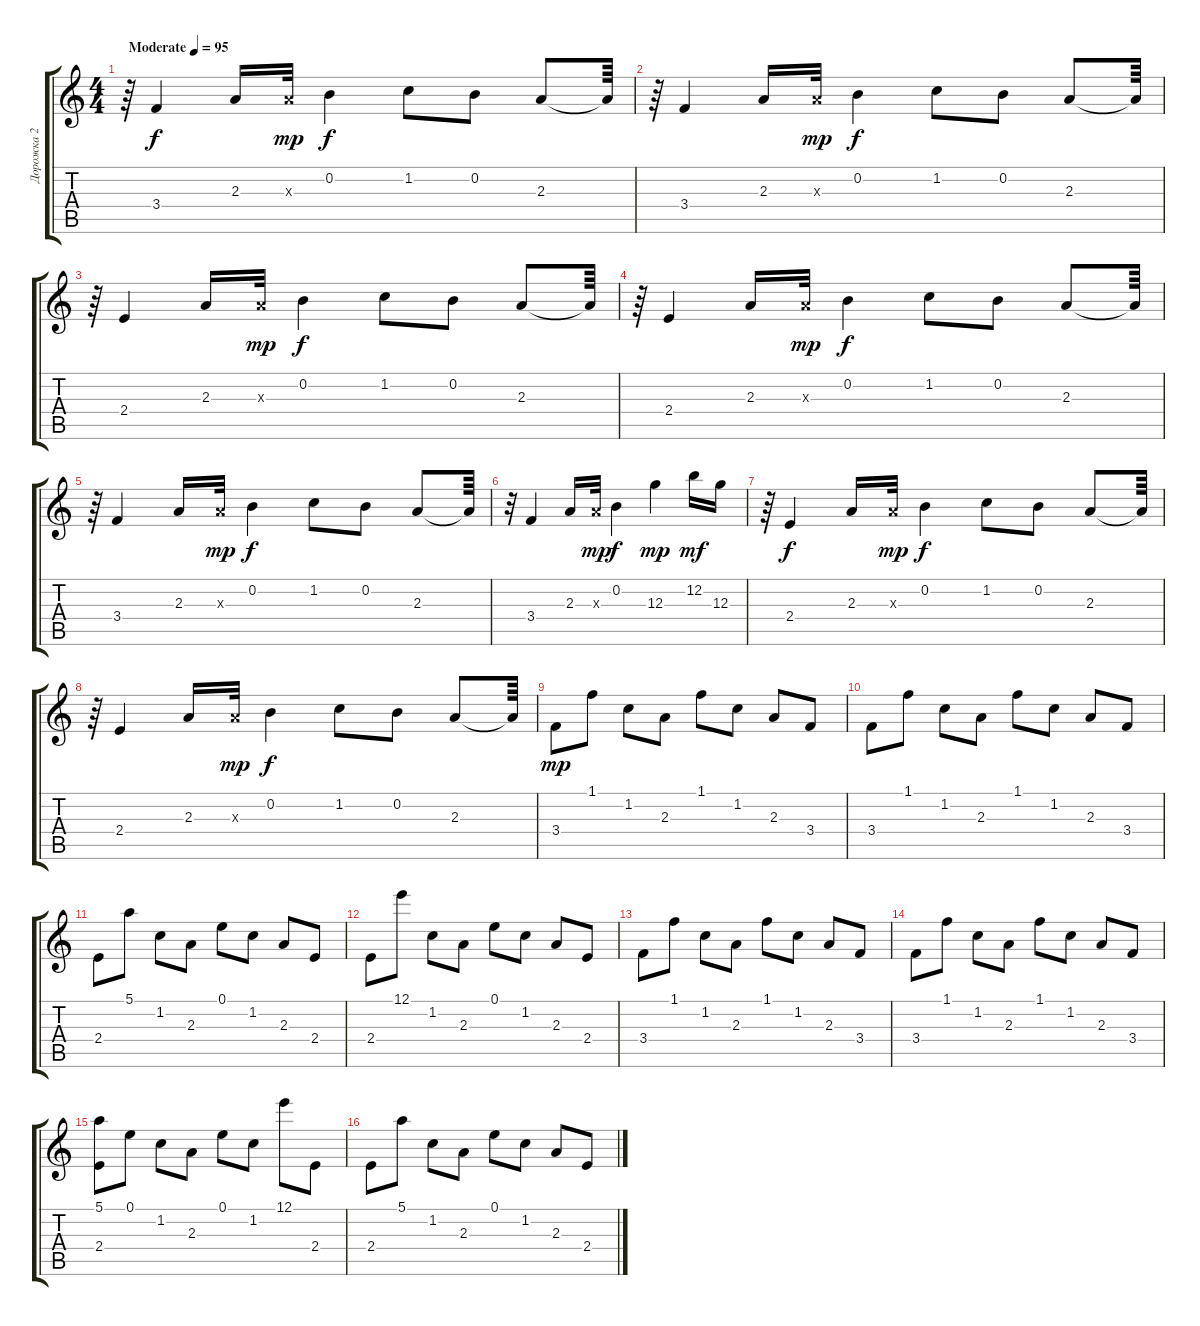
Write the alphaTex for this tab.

\track ("Дорожка 2" "Дорожка 2") {instrument acousticguitarsteel}
\staff {score tabs}
\tuning (E4 B3 G3 D3 A2 E2) {hide}
\ts (4 4)
\tempo (95 "Moderate")
\clef g2
\ks c
r.64{dy f instrument acousticguitarsteel} 3.4.4 2.3.16 2.3{x}.32{dy mp} 0.2.4{dy f} 1.2.8 0.2.8 2.3.8 2.3{t}.64 |
r.64 3.4.4 2.3.16 2.3{x}.32{dy mp} 0.2.4{dy f} 1.2.8 0.2.8 2.3.8 2.3{t}.64 |
r.64 2.4.4 2.3.16 2.3{x}.32{dy mp} 0.2.4{dy f} 1.2.8 0.2.8 2.3.8 2.3{t}.64 |
r.64 2.4.4 2.3.16 2.3{x}.32{dy mp} 0.2.4{dy f} 1.2.8 0.2.8 2.3.8 2.3{t}.64 |
r.64 3.4.4 2.3.16 2.3{x}.32{dy mp} 0.2.4{dy f} 1.2.8 0.2.8 2.3.8 2.3{t}.64 |
r.32 3.4.4 2.3.16 2.3{x}.32{dy mp} 0.2.4{dy f} 12.3.4{dy mp} 12.2.16{dy mf} 12.3.16 |
r.64 2.4.4{dy f} 2.3.16 2.3{x}.32{dy mp} 0.2.4{dy f} 1.2.8 0.2.8 2.3.8 2.3{t}.64 |
r.64 2.4.4 2.3.16 2.3{x}.32{dy mp} 0.2.4{dy f} 1.2.8 0.2.8 2.3.8 2.3{t}.64 |
3.4.8{dy mp} 1.1.8 1.2.8 2.3.8 1.1.8 1.2.8 2.3.8 3.4.8 |
3.4.8 1.1.8 1.2.8 2.3.8 1.1.8 1.2.8 2.3.8 3.4.8 |
2.4.8 5.1.8 1.2.8 2.3.8 0.1.8 1.2.8 2.3.8 2.4.8 |
2.4.8 12.1.8 1.2.8 2.3.8 0.1.8 1.2.8 2.3.8 2.4.8 |
3.4.8 1.1.8 1.2.8 2.3.8 1.1.8 1.2.8 2.3.8 3.4.8 |
3.4.8 1.1.8 1.2.8 2.3.8 1.1.8 1.2.8 2.3.8 3.4.8 |
(5.1 2.4).8 0.1.8 1.2.8 2.3.8 0.1.8 1.2.8 12.1.8 2.4.8 |
2.4.8 5.1.8 1.2.8 2.3.8 0.1.8 1.2.8 2.3.8 2.4.8
